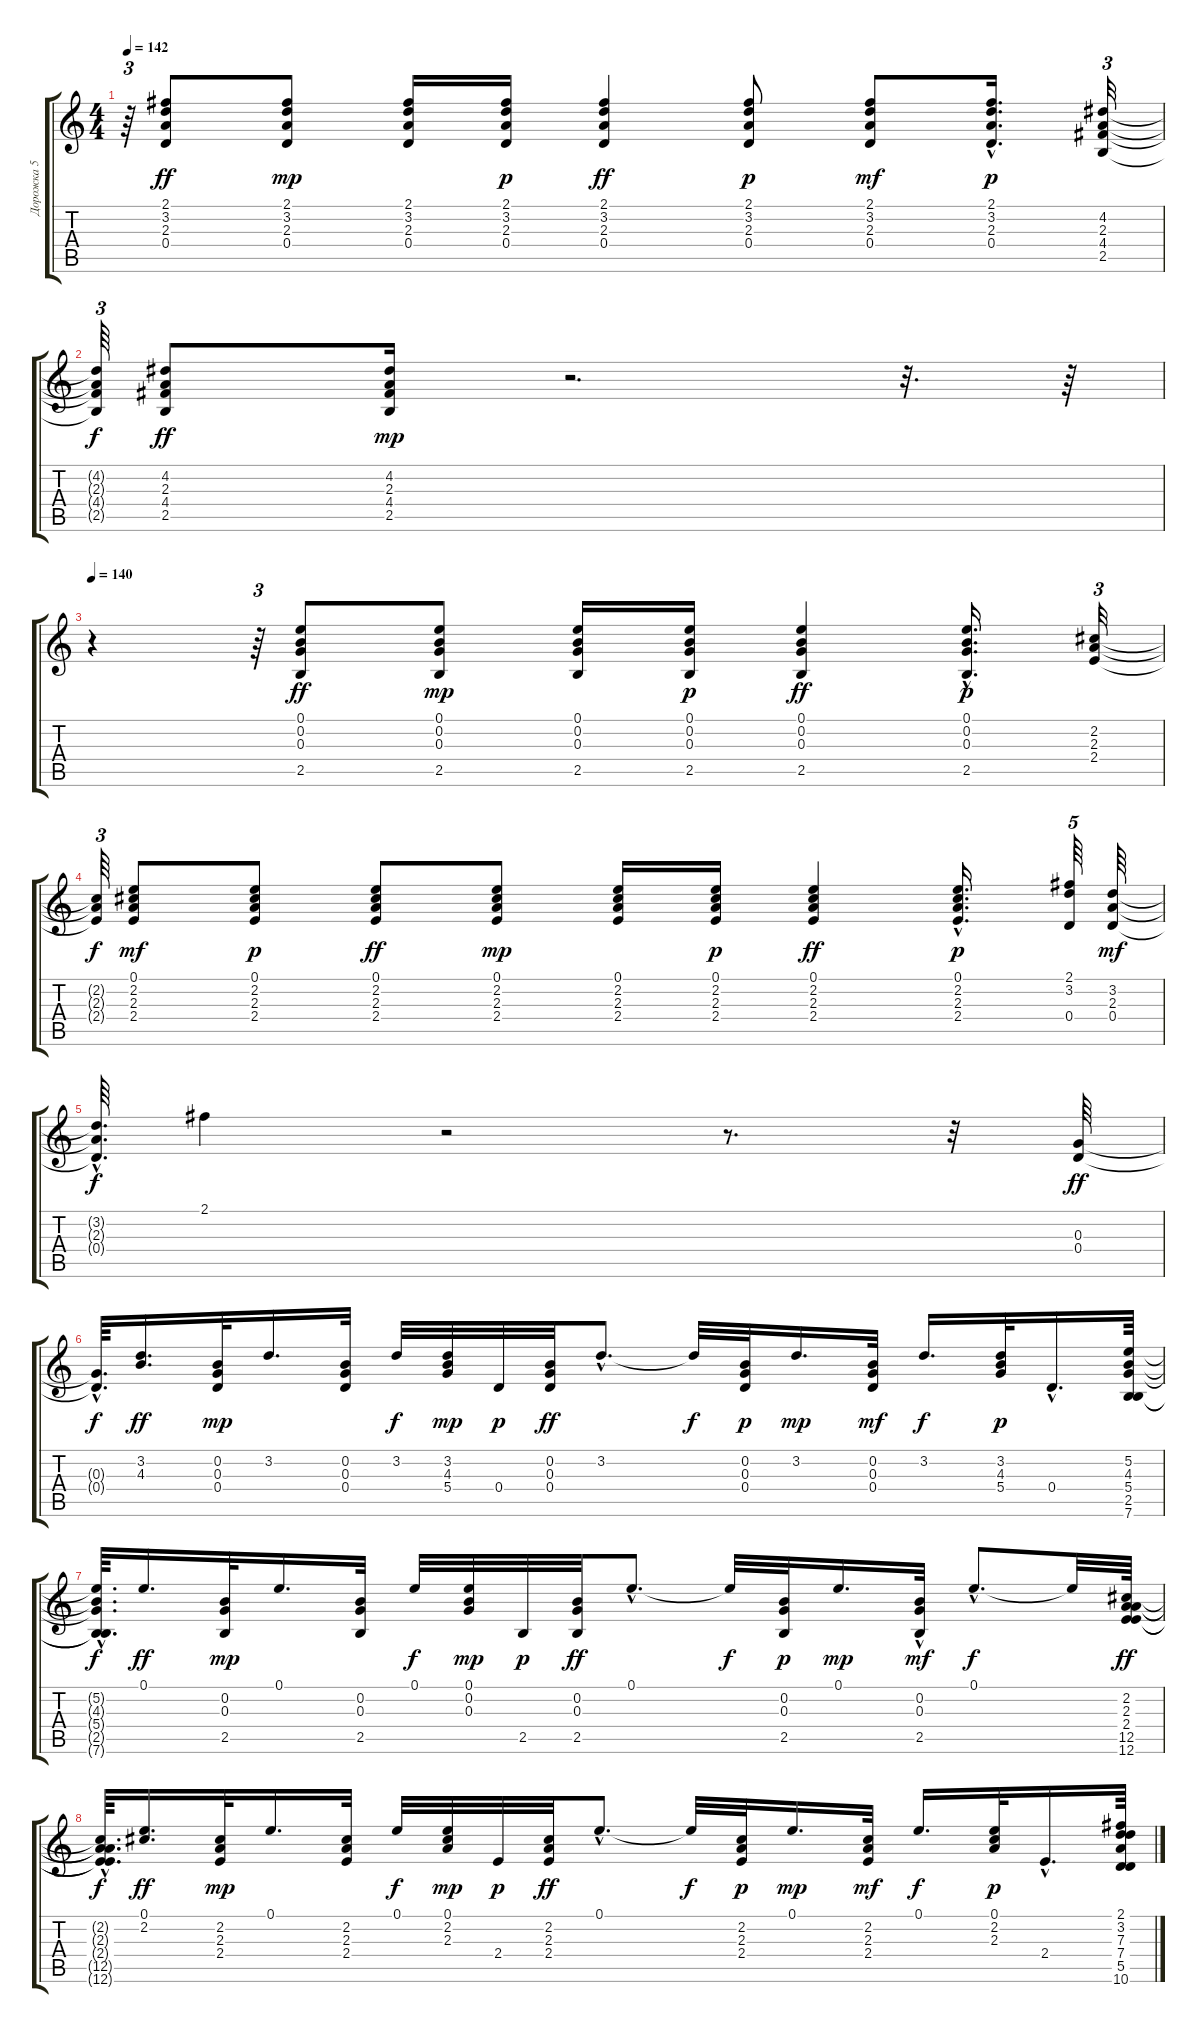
\track ("Дорожка 5" "Дорожка 5") {instrument acousticguitarsteel}
\staff {score tabs}
\tuning (E4 B3 G3 D3 A2 E2) {hide}
\ts (4 4)
\tempo 142
\clef g2
\ks c
r.64{tu (3 2) dy f} (2.1 3.2 2.3 0.4).8{dy ff} (2.1 3.2 2.3 0.4).8{dy mp} (2.1 3.2 2.3 0.4).16 (2.1 3.2 2.3 0.4).16{dy p} (2.1 3.2 2.3 0.4).4{dy ff} (2.1 3.2 2.3 0.4).8{dy p} (2.1 3.2 2.3 0.4).8{dy mf} (2.1 3.2{hac} 2.3{hac} 0.4{hac}).16{d dy p} (4.2 2.3 4.4 2.5).32{tu (3 2)} |
(4.2{t} 2.3{t} 4.4{t} 2.5{t}).64{tu (3 2) dy f} (4.2 2.3 4.4 2.5).8{dy ff} (4.2 2.3 4.4 2.5).16{dy mp} r.2{d} r.32{d} r.64 |
\tempo 140
r.4 r.64{tu (3 2)} (0.1 0.2 0.3 2.5).8{dy ff volume 8} (0.1 0.2 0.3 2.5).8{dy mp} (0.1 0.2 0.3 2.5).16 (0.1 0.2 0.3 2.5).16{dy p} (0.1 0.2 0.3 2.5).4{dy ff} (0.1 0.2{hac} 0.3 2.5).16{d dy p} (2.2 2.3 2.4).32{tu (3 2)} |
(2.2{t} 2.3{t} 2.4{t}).64{tu (3 2) dy f} (0.1 2.2 2.3 2.4).8{dy mf} (0.1 2.2 2.3 2.4).8{dy p} (0.1 2.2 2.3 2.4).8{dy ff} (0.1 2.2 2.3 2.4).8{dy mp} (0.1 2.2 2.3 2.4).16 (0.1 2.2 2.3 2.4).16{dy p} (0.1 2.2 2.3 2.4).4{dy ff} (0.1{hac} 2.2{hac} 2.3 2.4).16{d dy p} (2.1 3.2 0.4).64{tu (5 4)} (3.2 2.3 0.4).64{dy mf} |
(3.2{hac t} 2.3{hac t} 0.4{hac t}).64{d dy f} 2.1.4 r.2 r.8{d} r.32 (0.3 0.4).64{dy ff} |
(0.3{hac t} 0.4{hac t}).64{d dy f} (3.2 4.3).16{d dy ff} (0.2 0.3 0.4).32{dy mp} 3.2.16{d} (0.2 0.3 0.4).32 3.2.32{dy f} (3.2 4.3 5.4).32{dy mp} 0.4.32{dy p} (0.2 0.3 0.4).32{dy ff} 3.2{hac}.8{d} 3.2{t}.32{dy f} (0.2 0.3 0.4).32{dy p} 3.2.16{d dy mp} (0.2 0.3 0.4).32{dy mf} 3.2.16{d dy f} (3.2 4.3 5.4).32{dy p} 0.4{hac}.16{d} (5.2 4.3 5.4 2.5 7.6).64 |
(5.2{t} 4.3{hac t} 5.4{hac t} 2.5{t} 7.6{hac t}).64{d dy f} 0.1.16{d dy ff} (0.2 0.3 2.5).32{dy mp} 0.1.16{d} (0.2 0.3 2.5).32 0.1.32{dy f} (0.1 0.2 0.3).32{dy mp} 2.5.32{dy p} (0.2 0.3 2.5).32{dy ff} 0.1{hac}.8{d} 0.1{t}.32{dy f} (0.2 0.3 2.5).32{dy p} 0.1.16{d dy mp} (0.2{hac} 0.3 2.5).32{dy mf} 0.1{hac}.8{d dy f} 0.1{t}.32 (2.2 2.3 2.4 12.5 12.6).64{dy ff} |
(2.2{t} 2.3{t} 2.4{t} 12.5{hac t} 12.6{hac t}).64{d dy f} (0.1 2.2).16{d dy ff} (2.2 2.3 2.4).32{dy mp} 0.1.16{d} (2.2 2.3 2.4).32 0.1.32{dy f} (0.1 2.2 2.3).32{dy mp} 2.4.32{dy p} (2.2 2.3 2.4).32{dy ff} 0.1{hac}.8{d} 0.1{t}.32{dy f} (2.2 2.3 2.4).32{dy p} 0.1.16{d dy mp} (2.2 2.3 2.4).32{dy mf} 0.1.16{d dy f} (0.1 2.2 2.3).32{dy p} 2.4{hac}.16{d} (2.1 3.2 7.3 7.4 5.5 10.6).64
